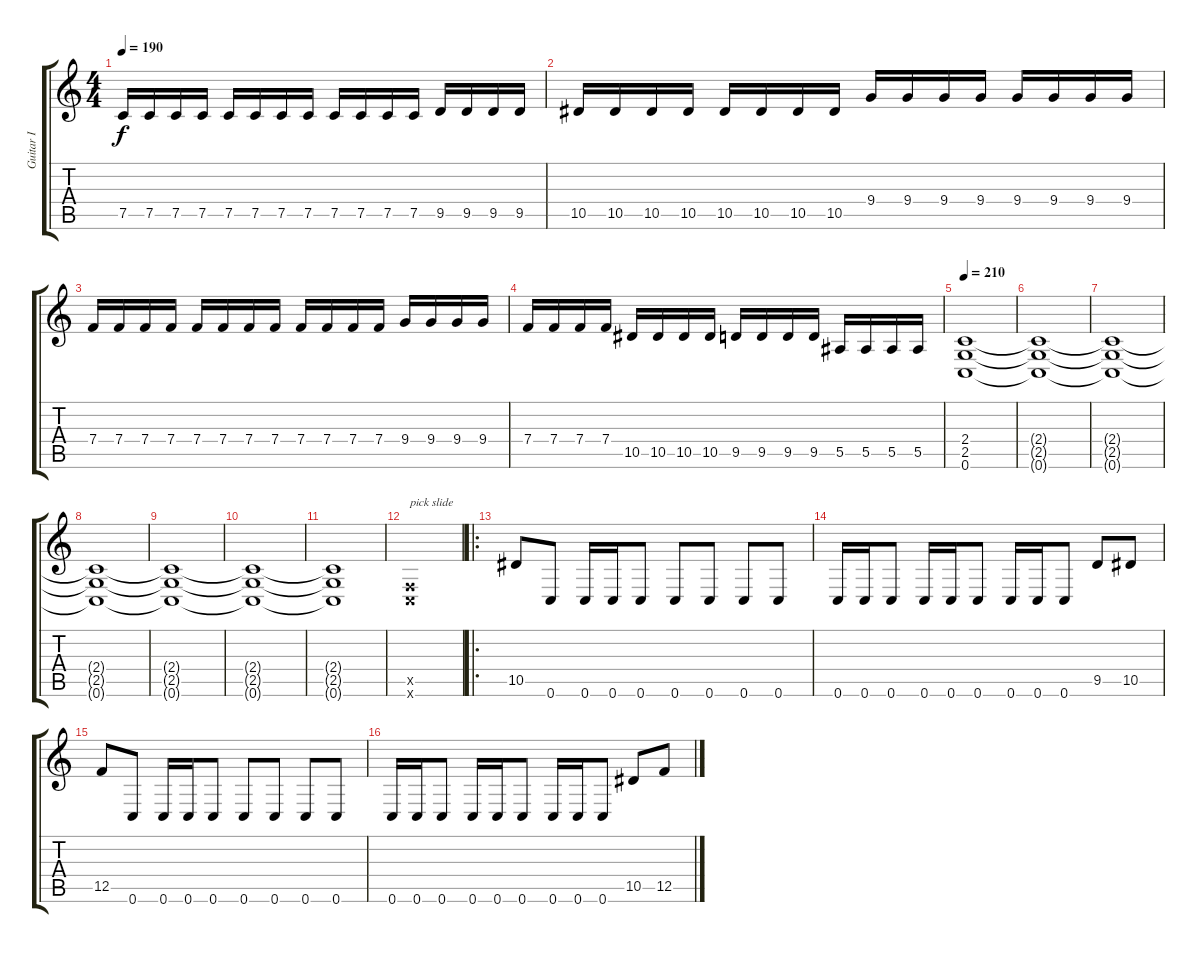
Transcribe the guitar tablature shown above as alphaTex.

\track ("Guitar I" "Guitar I") {instrument distortionguitar}
\staff {score tabs}
\tuning (C4 G3 Eb3 Bb2 F2 C2) {hide}
\ts (4 4)
\tempo 190
\clef g2
\ks c
7.5.16{dy f} 7.5.16 7.5.16 7.5.16 7.5.16 7.5.16 7.5.16 7.5.16 7.5.16 7.5.16 7.5.16 7.5.16 9.5.16 9.5.16 9.5.16 9.5.16 |
10.5.16 10.5.16 10.5.16 10.5.16 10.5.16 10.5.16 10.5.16 10.5.16 9.4.16 9.4.16 9.4.16 9.4.16 9.4.16 9.4.16 9.4.16 9.4.16 |
7.4.16 7.4.16 7.4.16 7.4.16 7.4.16 7.4.16 7.4.16 7.4.16 7.4.16 7.4.16 7.4.16 7.4.16 9.4.16 9.4.16 9.4.16 9.4.16 |
7.4.16 7.4.16 7.4.16 7.4.16 10.5.16 10.5.16 10.5.16 10.5.16 9.5.16 9.5.16 9.5.16 9.5.16 5.5.16 5.5.16 5.5.16 5.5.16 |
\tempo 210
(2.4 2.5 0.6).1 |
(2.4{t} 2.5{t} 0.6{t}).1 |
(2.4{t} 2.5{t} 0.6{t}).1 |
(2.4{t} 2.5{t} 0.6{t}).1 |
(2.4{t} 2.5{t} 0.6{t}).1 |
(2.4{t} 2.5{t} 0.6{t}).1 |
(2.4{t} 2.5{t} 0.6{t}).1 |
(0.5{x} 0.6{x}).1{txt "pick slide"} |
\ro
10.5.8 0.6.8 0.6.16 0.6.16 0.6.8 0.6.8 0.6.8 0.6.8 0.6.8 |
0.6.16 0.6.16 0.6.8 0.6.16 0.6.16 0.6.8 0.6.16 0.6.16 0.6.8 9.5.8 10.5.8 |
12.5.8 0.6.8 0.6.16 0.6.16 0.6.8 0.6.8 0.6.8 0.6.8 0.6.8 |
0.6.16 0.6.16 0.6.8 0.6.16 0.6.16 0.6.8 0.6.16 0.6.16 0.6.8 10.5.8 12.5.8
